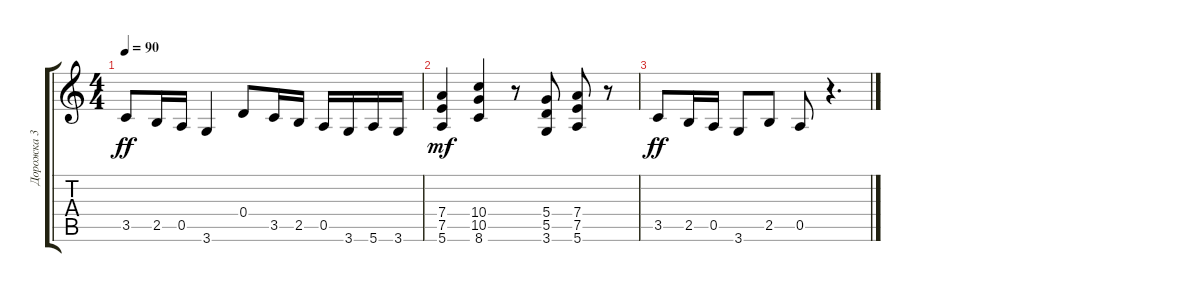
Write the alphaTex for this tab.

\track ("Дорожка 3" "Дорожка 3") {instrument distortionguitar}
\staff {score tabs}
\tuning (E4 B3 G3 D3 A2 E2) {hide}
\ts (4 4)
\tempo 90
\clef g2
\ks c
3.5.8{dy ff} 2.5.16 0.5.16 3.6.4 0.4.8 3.5.16 2.5.16 0.5.16 3.6.16 5.6.16 3.6.16 |
(7.4 7.5 5.6).4{dy mf} (10.4 10.5 8.6).4 r.8 (5.4 5.5 3.6).8 (7.4 7.5 5.6).8 r.8 |
3.5.8{dy ff} 2.5.16 0.5.16 3.6.8 2.5.8 0.5.8 r.4{d}
